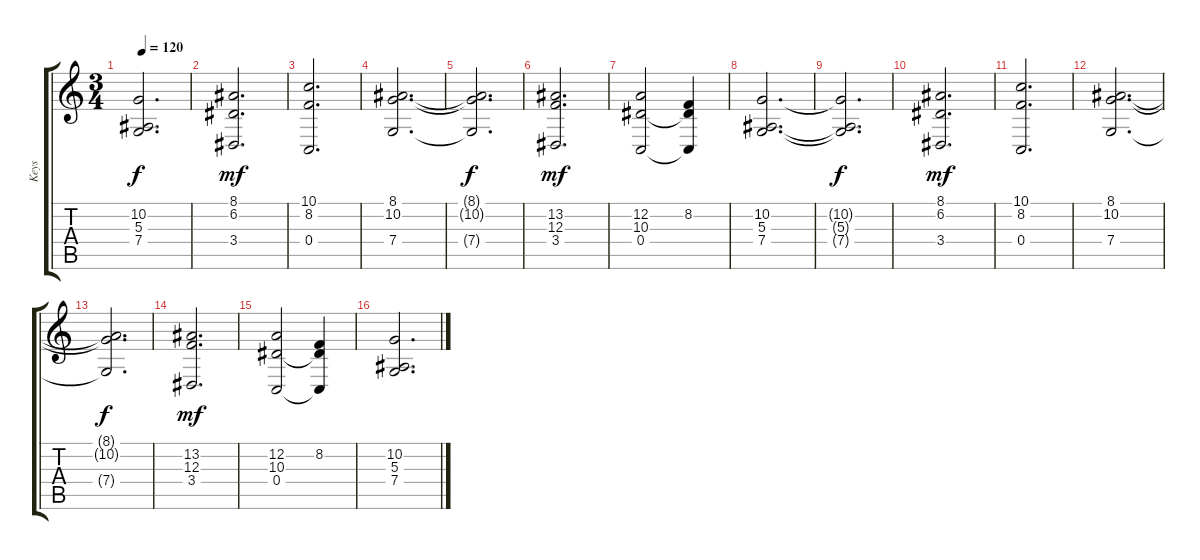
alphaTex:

\track ("Keys" "Keys") {instrument choiraahs}
\staff {score tabs}
\tuning (D4 A3 F3 C3 G2 C2) {hide}
\ts (3 4)
\tempo 120
\clef g2
\ks c
(10.2{t} 5.3{t} 7.4{t}).2{d dy f} |
(8.1 6.2 3.4).2{d dy mf} |
(10.1 8.2 0.4).2{d} |
(8.1 10.2 7.4).2{d} |
(8.1{t} 10.2{t} 7.4{t}).2{d dy f} |
(13.2 12.3 3.4).2{d dy mf} |
(12.2 10.3 0.4).2 (8.2 10.3{t} 0.4{t}).4 |
(10.2 5.3 7.4).2{d} |
(10.2{t} 5.3{t} 7.4{t}).2{d dy f} |
(8.1 6.2 3.4).2{d dy mf} |
(10.1 8.2 0.4).2{d} |
(8.1 10.2 7.4).2{d} |
(8.1{t} 10.2{t} 7.4{t}).2{d dy f} |
(13.2 12.3 3.4).2{d dy mf} |
(12.2 10.3 0.4).2 (8.2 10.3{t} 0.4{t}).4 |
(10.2 5.3 7.4).2{d}
